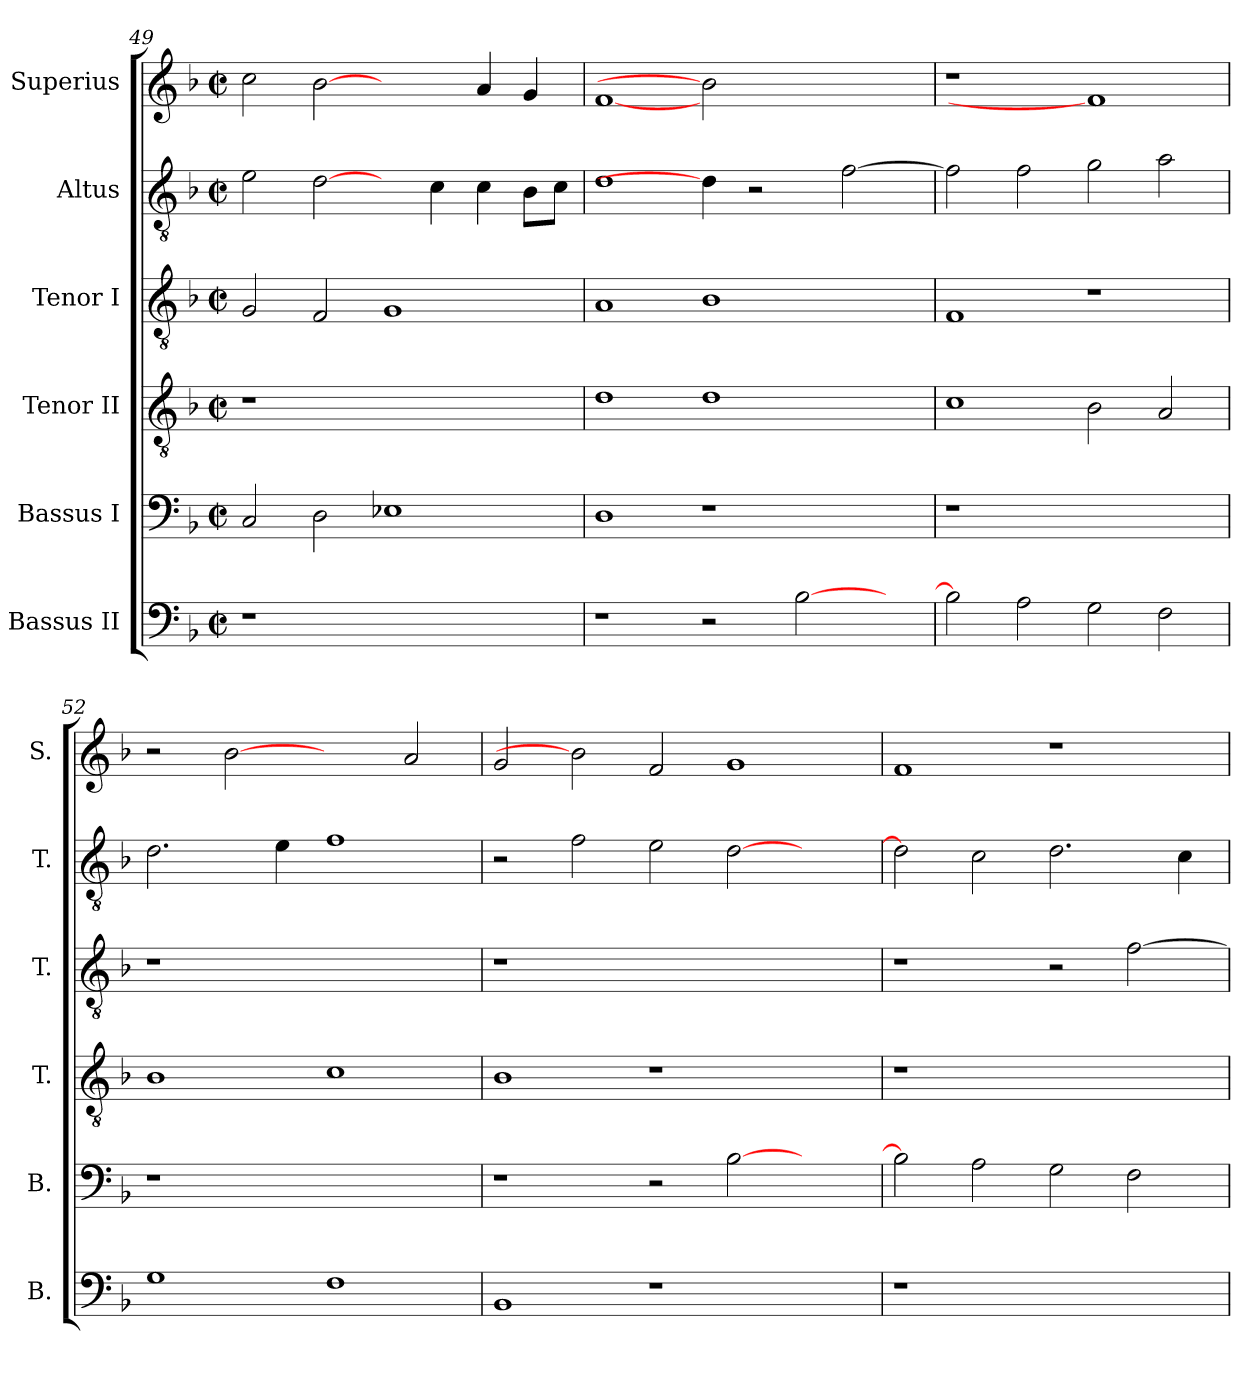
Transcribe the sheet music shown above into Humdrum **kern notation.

**kern	**kern	**kern	**kern	**kern	**kern
*part6	*part5	*part4	*part3	*part2	*part1
*staff6	*staff5	*staff4	*staff3	*staff2	*staff1
*I"Bassus II	*I"Bassus I	*I"Tenor II	*I"Tenor I	*I"Altus	*I"Superius
*I'B.	*I'B.	*I'T.	*I'T.	*I'T.	*I'S.
!!LO:PB:g=z
*clefF4	*clefF4	*clefGv2	*clefGv2	*clefGv2	*clefG2
*	*	*ITrd7c12	*ITrd7c12	*ITrd7c12	*
*k[b-]	*k[b-]	*k[b-]	*k[b-]	*k[b-]	*k[b-]
*F:	*F:	*F:	*F:	*F:	*F:
*M2/2	*M2/2	*M2/2	*M2/2	*M2/2	*M2/2
*met(c|)	*met(c|)	*met(c|)	*met(c|)	*met(c|)	*met(c|)
=49	=49	=49	=49	=49	=49
!LO:N:vis=1	!	!LO:N:vis=1	!	!	!
1r	2Ci/	1r	2GGi/	2Ei\	2cci\
.	2Di\	.	2FFi/	[2Di\	[2b-i
1ryy	1E-Xi	1ryy	1GGi	4ryy	2ryy
.	.	.	.	4Ci\	.
.	.	.	.	4Ci\	4ai/
.	.	.	.	8BB-i\L	4gi/
.	.	.	.	8Ci\J	.
=50	=50	=50	=50	=50	=50
1r	1Di	1Di	1AAi	1Di	[1fi
2r	1r	1Di	1BB-i	4Di\]	2b-i]
.	.	.	.	2r	.
[>2B-i\	.	.	.	.	2.ryy
.	.	.	.	[>2Fi\	.
4ryy	4ryy	4ryy	4ryy	.	.
=51	=51	=51	=51	=51	=51
!	!LO:N:vis=1	!	!	!	!LO:N:vis=1
2B-i\]	1r	1Ci	1FFi	2Fi\]	1r
2Ai\	.	.	.	2Fi\	.
2Gi\	1ryy	2BB-i\	1r	2Gi\	1fi]
2Fi\	.	2AAi/	.	2Ai\	.
=52	=52	=52	=52	=52	=52
!	!LO:N:vis=1	!	!LO:N:vis=1	!	!
1Gi	1r	1BB-i	1r	2.Di\	2r
.	.	.	.	.	[2b-i
.	.	.	.	4Ei\	.
1Fi	1ryy	1Ci	1ryy	1Fi	2ryy
.	.	.	.	.	2ai/
=53	=53	=53	=53	=53	=53
!	!	!	!LO:N:vis=1	!	!
1BB-i	1r	1BB-i	1r	2r	2gi/
.	.	.	.	2Fi\	2b-i]
1r	2r	1r	1.ryy	2Ei\	2fi/
.	[>2B-i\	.	.	[>2Di\	1gi
2ryy	2ryy	2ryy	.	2ryy	.
!!LO:LB:g=z
=54	=54	=54	=54	=54	=54
!LO:N:vis=1	!	!LO:N:vis=1	!	!	!
1r	2B-i\]	1r	1r	2Di\]	1fi
.	2Ai\	.	.	2Ci\	.
1ryy	2Gi\	1ryy	2r	2.Di\	1r
.	2Fi\	.	[>2Fi\	.	.
.	.	.	.	4Ci\	.
=	=	=	=	=	=
*-	*-	*-	*-	*-	*-
